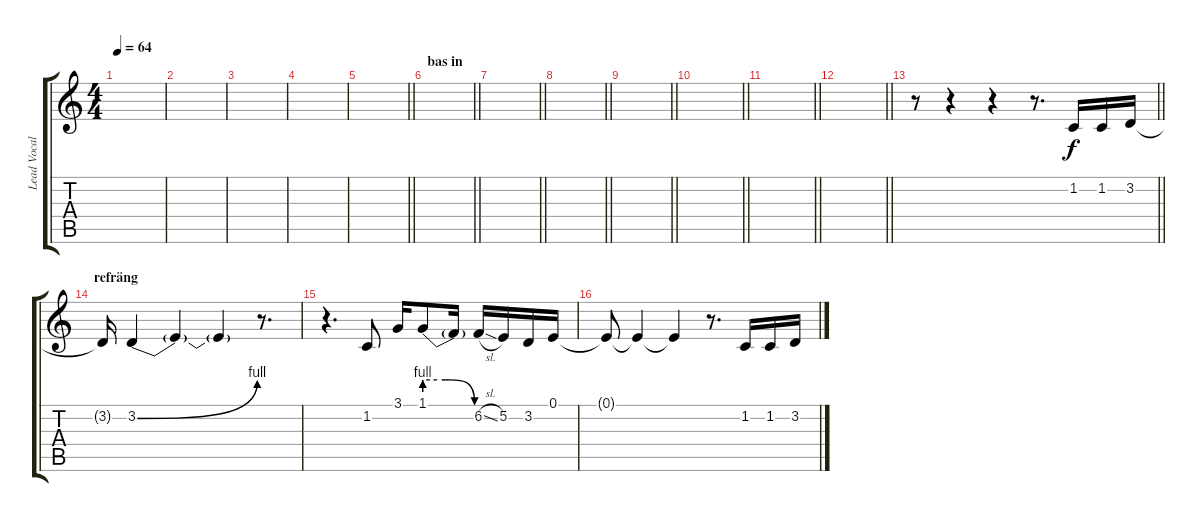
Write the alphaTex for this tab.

\track ("Lead Vocals" "Lead Vocal") {instrument oboe}
\staff {score tabs}
\tuning (E4 B3 G3 D3 A2 E2) {hide}
\ts (4 4)
\tempo 64
\clef g2
\ks c
|
|
|
|
\barLineRight lightlight
|
\section ("" "bas in")
\barLineRight lightlight
|
\barLineRight lightlight
|
\barLineRight lightlight
|
\barLineRight lightlight
|
\barLineRight lightlight
|
\barLineRight lightlight
|
\barLineRight lightlight
|
\barLineRight lightlight
r.8 r.4 r.4 r.8{d} 1.2.16 1.2.16 3.2.16 |
\section ("" "refräng")
3.2{t}.16 3.2{be (bend 0 0 60 4)}.4 3.2{t}.4 3.2{t}.4 r.8{d} |
r.4{d} 1.2.8 3.1.16 1.1{be (custom 0 4 15 4 25 4 30 4 60 0)}.8 1.1{t}.16 6.2{sl}.16 5.2.16 3.2.16 0.1.16 |
0.1{t}.8 0.1{t}.4 0.1{t}.4 r.8{d} 1.2.16 1.2.16 3.2.16
